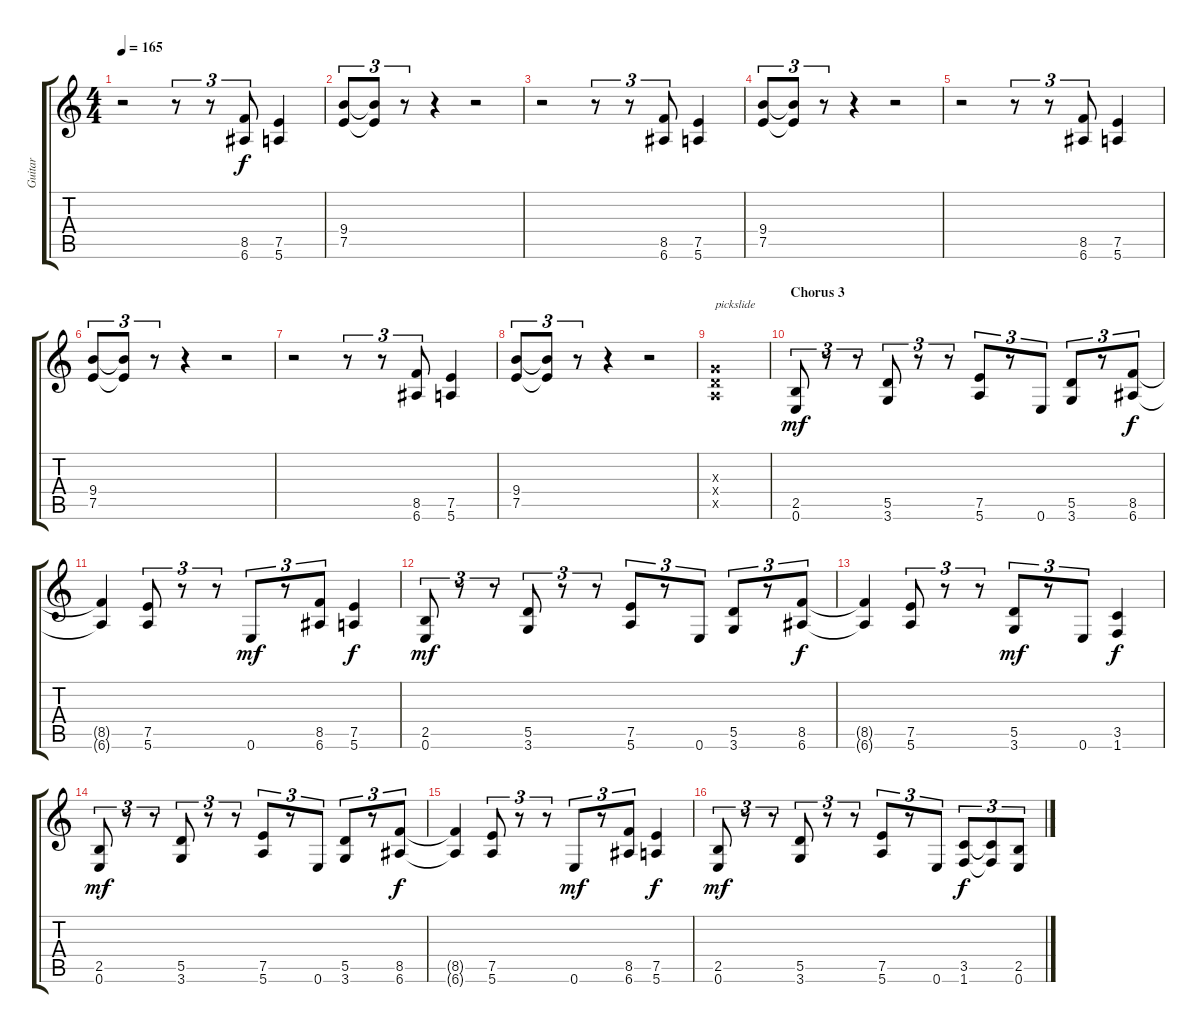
\track ("Guitar" "Guitar") {instrument distortionguitar}
\staff {score tabs}
\tuning (E4 B3 G3 D3 A2 E2) {hide}
\ts (4 4)
\tempo 165
\clef g2
\ks c
r.2{dy f} r.8{tu (3 2)} r.8{tu (3 2)} (8.5 6.6).8{tu (3 2)} (7.5 5.6).4 |
(9.4 7.5).8{tu (3 2)} (9.4{t} 7.5{t}).8{tu (3 2)} r.8{tu (3 2)} r.4 r.2 |
r.2 r.8{tu (3 2)} r.8{tu (3 2)} (8.5 6.6).8{tu (3 2)} (7.5 5.6).4 |
(9.4 7.5).8{tu (3 2)} (9.4{t} 7.5{t}).8{tu (3 2)} r.8{tu (3 2)} r.4 r.2 |
r.2 r.8{tu (3 2)} r.8{tu (3 2)} (8.5 6.6).8{tu (3 2)} (7.5 5.6).4 |
(9.4 7.5).8{tu (3 2)} (9.4{t} 7.5{t}).8{tu (3 2)} r.8{tu (3 2)} r.4 r.2 |
r.2 r.8{tu (3 2)} r.8{tu (3 2)} (8.5 6.6).8{tu (3 2)} (7.5 5.6).4 |
(9.4 7.5).8{tu (3 2)} (9.4{t} 7.5{t}).8{tu (3 2)} r.8{tu (3 2)} r.4 r.2 |
(0.3{x} 0.4{x} 0.5{x}).1{txt "pickslide"} |
\section ("" "Chorus 3")
(2.5 0.6).8{tu (3 2) dy mf} r.8{tu (3 2)} r.8{tu (3 2)} (5.5 3.6).8{tu (3 2)} r.8{tu (3 2)} r.8{tu (3 2)} (7.5 5.6).8{tu (3 2)} r.8{tu (3 2)} 0.6.8{tu (3 2)} (5.5 3.6).8{tu (3 2)} r.8{tu (3 2)} (8.5 6.6).8{tu (3 2) dy f} |
(8.5{t} 6.6{t}).4 (7.5 5.6).8{tu (3 2)} r.8{tu (3 2)} r.8{tu (3 2)} 0.6.8{tu (3 2) dy mf} r.8{tu (3 2)} (8.5 6.6).8{tu (3 2)} (7.5 5.6).4{dy f} |
(2.5 0.6).8{tu (3 2) dy mf} r.8{tu (3 2)} r.8{tu (3 2)} (5.5 3.6).8{tu (3 2)} r.8{tu (3 2)} r.8{tu (3 2)} (7.5 5.6).8{tu (3 2)} r.8{tu (3 2)} 0.6.8{tu (3 2)} (5.5 3.6).8{tu (3 2)} r.8{tu (3 2)} (8.5 6.6).8{tu (3 2) dy f} |
(8.5{t} 6.6{t}).4 (7.5 5.6).8{tu (3 2)} r.8{tu (3 2)} r.8{tu (3 2)} (5.5 3.6).8{tu (3 2) dy mf} r.8{tu (3 2)} 0.6.8{tu (3 2)} (3.5 1.6).4{dy f} |
(2.5 0.6).8{tu (3 2) dy mf} r.8{tu (3 2)} r.8{tu (3 2)} (5.5 3.6).8{tu (3 2)} r.8{tu (3 2)} r.8{tu (3 2)} (7.5 5.6).8{tu (3 2)} r.8{tu (3 2)} 0.6.8{tu (3 2)} (5.5 3.6).8{tu (3 2)} r.8{tu (3 2)} (8.5 6.6).8{tu (3 2) dy f} |
(8.5{t} 6.6{t}).4 (7.5 5.6).8{tu (3 2)} r.8{tu (3 2)} r.8{tu (3 2)} 0.6.8{tu (3 2) dy mf} r.8{tu (3 2)} (8.5 6.6).8{tu (3 2)} (7.5 5.6).4{dy f} |
(2.5 0.6).8{tu (3 2) dy mf} r.8{tu (3 2)} r.8{tu (3 2)} (5.5 3.6).8{tu (3 2)} r.8{tu (3 2)} r.8{tu (3 2)} (7.5 5.6).8{tu (3 2)} r.8{tu (3 2)} 0.6.8{tu (3 2)} (3.5 1.6).8{tu (3 2) dy f} (3.5{t} 1.6{t}).8{tu (3 2)} (2.5 0.6).8{tu (3 2)}
